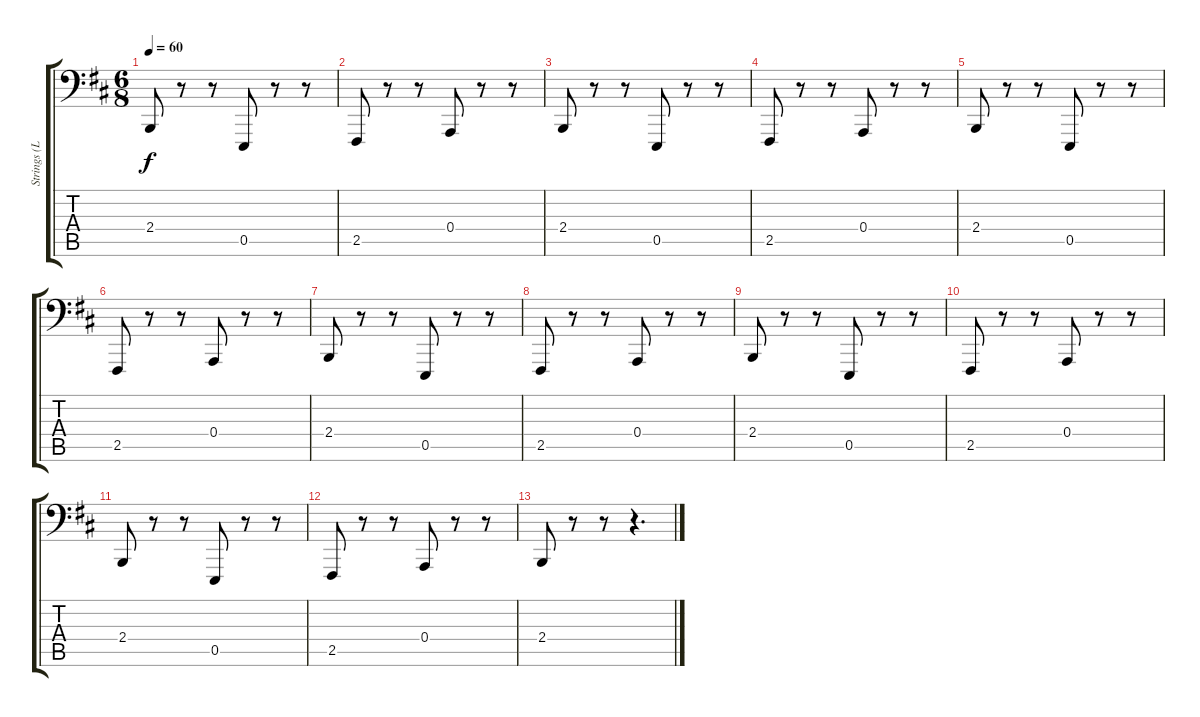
\track ("Strings (Left Hand)" "Strings (L") {instrument synthstrings1}
\staff {score tabs}
\tuning (C3 G2 D2 A1 E1 B0) {hide}
\ts (6 8)
\tempo 60
\clef f4
\ks bminor
2.4.8{dy f} r.8 r.8 0.5.8 r.8 r.8 |
2.5.8 r.8 r.8 0.4.8 r.8 r.8 |
2.4.8 r.8 r.8 0.5.8 r.8 r.8 |
2.5.8 r.8 r.8 0.4.8 r.8 r.8 |
2.4.8 r.8 r.8 0.5.8 r.8 r.8 |
2.5.8 r.8 r.8 0.4.8 r.8 r.8 |
2.4.8 r.8 r.8 0.5.8 r.8 r.8 |
2.5.8 r.8 r.8 0.4.8 r.8 r.8 |
2.4.8 r.8 r.8 0.5.8 r.8 r.8 |
2.5.8 r.8 r.8 0.4.8 r.8 r.8 |
2.4.8 r.8 r.8 0.5.8 r.8 r.8 |
2.5.8 r.8 r.8 0.4.8 r.8 r.8 |
2.4.8 r.8 r.8 r.4{d}
